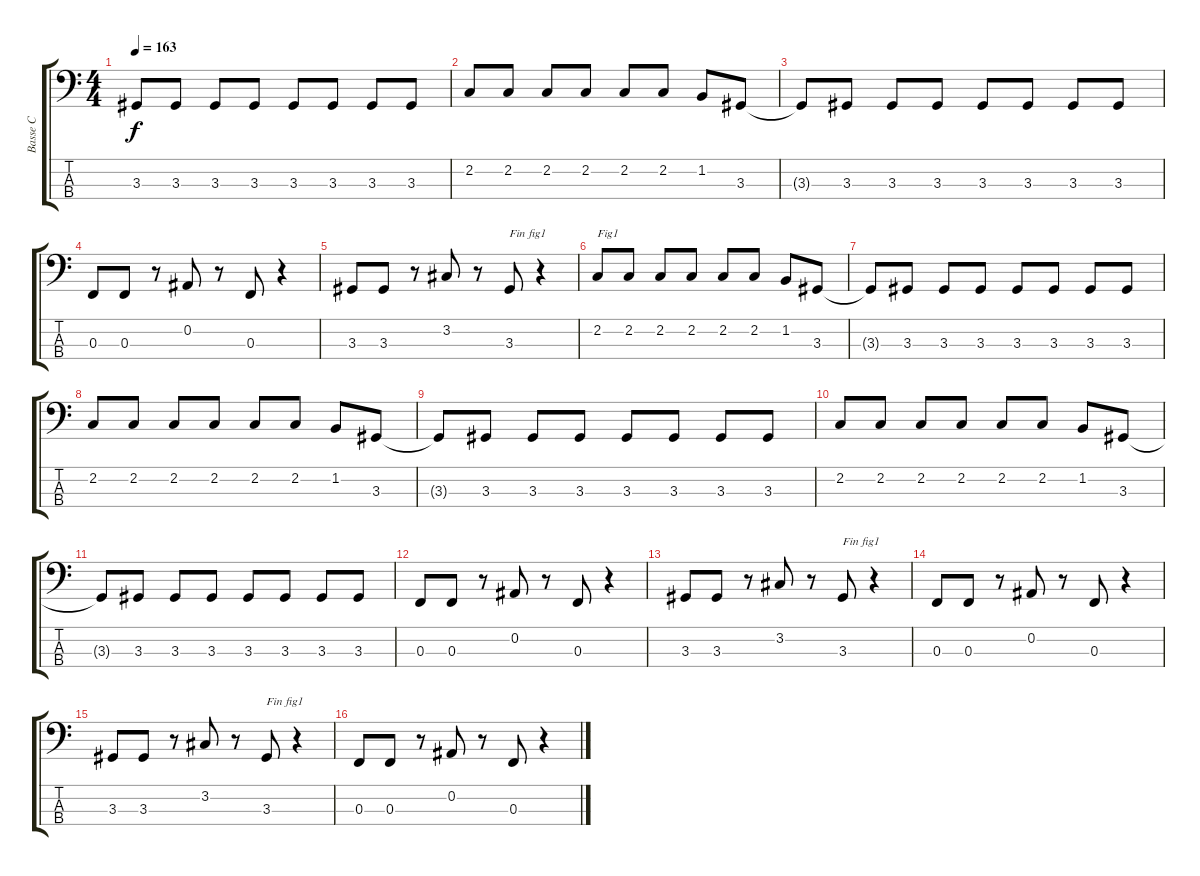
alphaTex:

\track ("Basse C" "Basse C") {instrument electricbassfinger}
\staff {score tabs}
\tuning (Eb2 Bb1 F1 C1) {hide}
\ts (4 4)
\tempo 163
\clef f4
\ks c
3.3{t}.8{dy f} 3.3.8 3.3.8 3.3.8 3.3.8 3.3.8 3.3.8 3.3.8 |
2.2.8 2.2.8 2.2.8 2.2.8 2.2.8 2.2.8 1.2.8 3.3.8 |
3.3{t}.8 3.3.8 3.3.8 3.3.8 3.3.8 3.3.8 3.3.8 3.3.8 |
0.3.8 0.3.8 r.8 0.2.8 r.8 0.3.8 r.4 |
3.3.8 3.3.8 r.8 3.2.8 r.8 3.3.8{txt "Fin fig1"} r.4 |
2.2.8{txt "Fig1"} 2.2.8 2.2.8 2.2.8 2.2.8 2.2.8 1.2.8 3.3.8 |
3.3{t}.8 3.3.8 3.3.8 3.3.8 3.3.8 3.3.8 3.3.8 3.3.8 |
2.2.8 2.2.8 2.2.8 2.2.8 2.2.8 2.2.8 1.2.8 3.3.8 |
3.3{t}.8 3.3.8 3.3.8 3.3.8 3.3.8 3.3.8 3.3.8 3.3.8 |
2.2.8 2.2.8 2.2.8 2.2.8 2.2.8 2.2.8 1.2.8 3.3.8 |
3.3{t}.8 3.3.8 3.3.8 3.3.8 3.3.8 3.3.8 3.3.8 3.3.8 |
0.3.8 0.3.8 r.8 0.2.8 r.8 0.3.8 r.4 |
3.3.8 3.3.8 r.8 3.2.8 r.8 3.3.8{txt "Fin fig1"} r.4 |
0.3.8 0.3.8 r.8 0.2.8 r.8 0.3.8 r.4 |
3.3.8 3.3.8 r.8 3.2.8 r.8 3.3.8{txt "Fin fig1"} r.4 |
0.3.8 0.3.8 r.8 0.2.8 r.8 0.3.8 r.4
